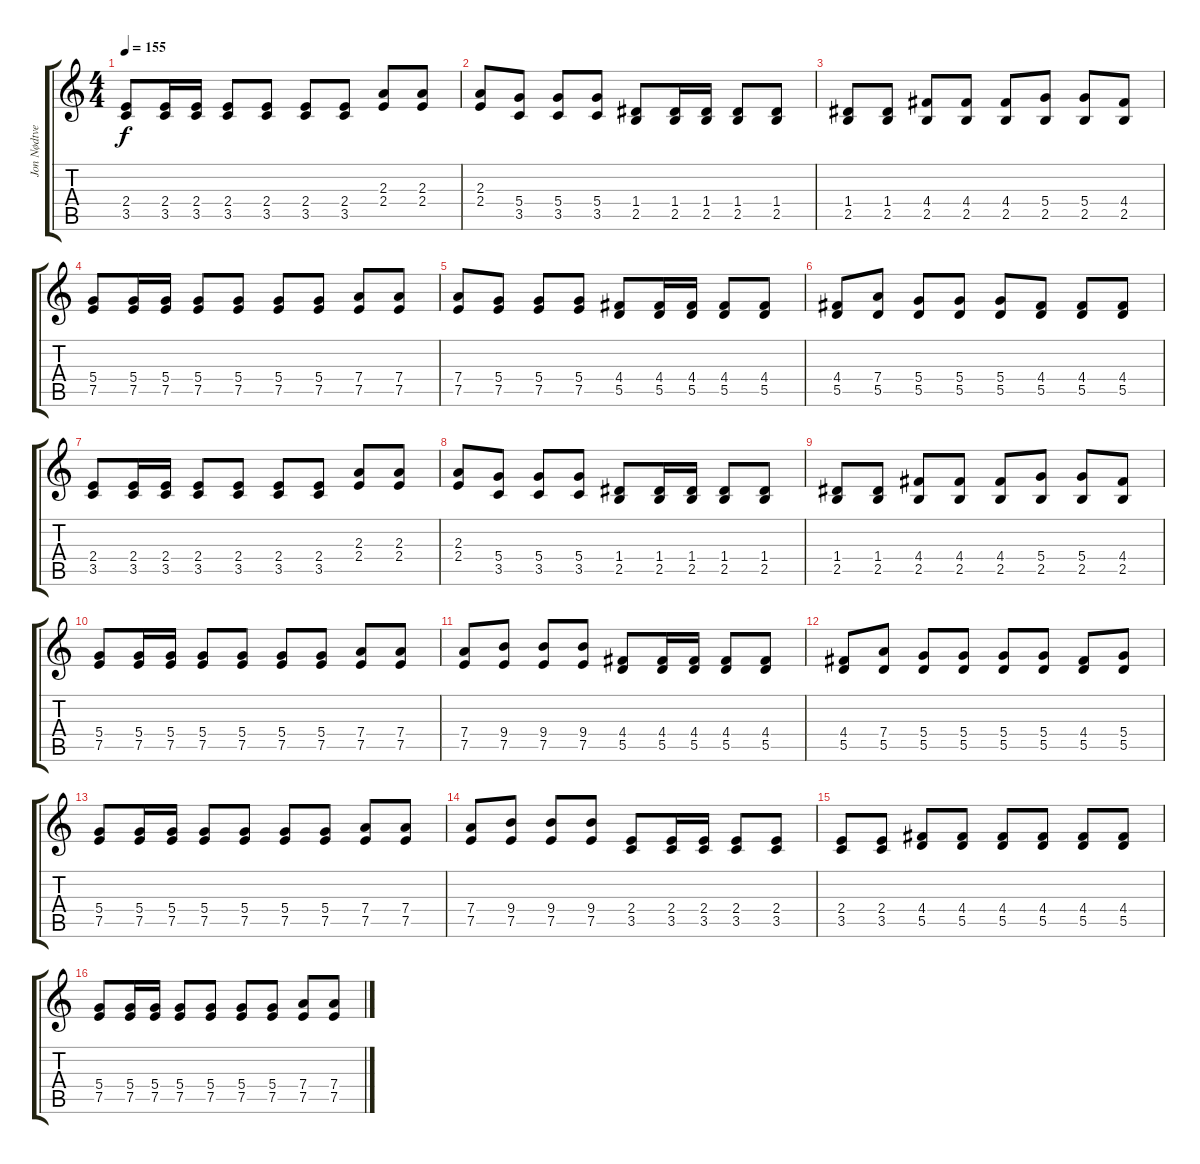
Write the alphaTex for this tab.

\track ("Jon Nødtveidt (Solo og Rhythme)" "Jon Nødtve") {instrument overdrivenguitar}
\staff {score tabs}
\tuning (E4 B3 G3 D3 A2 E2) {hide}
\ts (4 4)
\tempo 155
\clef g2
\ks c
(2.4 3.5).8{dy f} (2.4 3.5).16 (2.4 3.5).16 (2.4 3.5).8 (2.4 3.5).8 (2.4 3.5).8 (2.4 3.5).8 (2.3 2.4).8 (2.3 2.4).8 |
(2.3 2.4).8 (5.4 3.5).8 (5.4 3.5).8 (5.4 3.5).8 (1.4 2.5).8 (1.4 2.5).16 (1.4 2.5).16 (1.4 2.5).8 (1.4 2.5).8 |
(1.4 2.5).8 (1.4 2.5).8 (4.4 2.5).8 (4.4 2.5).8 (4.4 2.5).8 (5.4 2.5).8 (5.4 2.5).8 (4.4 2.5).8 |
(5.4 7.5).8 (5.4 7.5).16 (5.4 7.5).16 (5.4 7.5).8 (5.4 7.5).8 (5.4 7.5).8 (5.4 7.5).8 (7.4 7.5).8 (7.4 7.5).8 |
(7.4 7.5).8 (5.4 7.5).8 (5.4 7.5).8 (5.4 7.5).8 (4.4 5.5).8 (4.4 5.5).16 (4.4 5.5).16 (4.4 5.5).8 (4.4 5.5).8 |
(4.4 5.5).8 (7.4 5.5).8 (5.4 5.5).8 (5.4 5.5).8 (5.4 5.5).8 (4.4 5.5).8 (4.4 5.5).8 (4.4 5.5).8 |
(2.4 3.5).8 (2.4 3.5).16 (2.4 3.5).16 (2.4 3.5).8 (2.4 3.5).8 (2.4 3.5).8 (2.4 3.5).8 (2.3 2.4).8 (2.3 2.4).8 |
(2.3 2.4).8 (5.4 3.5).8 (5.4 3.5).8 (5.4 3.5).8 (1.4 2.5).8 (1.4 2.5).16 (1.4 2.5).16 (1.4 2.5).8 (1.4 2.5).8 |
(1.4 2.5).8 (1.4 2.5).8 (4.4 2.5).8 (4.4 2.5).8 (4.4 2.5).8 (5.4 2.5).8 (5.4 2.5).8 (4.4 2.5).8 |
(5.4 7.5).8 (5.4 7.5).16 (5.4 7.5).16 (5.4 7.5).8 (5.4 7.5).8 (5.4 7.5).8 (5.4 7.5).8 (7.4 7.5).8 (7.4 7.5).8 |
(7.4 7.5).8 (9.4 7.5).8 (9.4 7.5).8 (9.4 7.5).8 (4.4 5.5).8 (4.4 5.5).16 (4.4 5.5).16 (4.4 5.5).8 (4.4 5.5).8 |
(4.4 5.5).8 (7.4 5.5).8 (5.4 5.5).8 (5.4 5.5).8 (5.4 5.5).8 (5.4 5.5).8 (4.4 5.5).8 (5.4 5.5).8 |
(5.4 7.5).8 (5.4 7.5).16 (5.4 7.5).16 (5.4 7.5).8 (5.4 7.5).8 (5.4 7.5).8 (5.4 7.5).8 (7.4 7.5).8 (7.4 7.5).8 |
(7.4 7.5).8 (9.4 7.5).8 (9.4 7.5).8 (9.4 7.5).8 (2.4 3.5).8 (2.4 3.5).16 (2.4 3.5).16 (2.4 3.5).8 (2.4 3.5).8 |
(2.4 3.5).8 (2.4 3.5).8 (4.4 5.5).8 (4.4 5.5).8 (4.4 5.5).8 (4.4 5.5).8 (4.4 5.5).8 (4.4 5.5).8 |
(5.4 7.5).8 (5.4 7.5).16 (5.4 7.5).16 (5.4 7.5).8 (5.4 7.5).8 (5.4 7.5).8 (5.4 7.5).8 (7.4 7.5).8 (7.4 7.5).8
